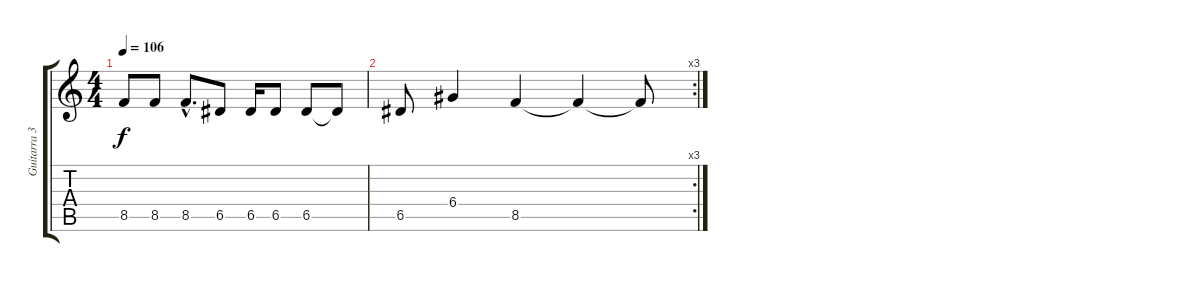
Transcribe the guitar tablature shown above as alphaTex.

\track ("Guitarra 3" "Guitarra 3") {instrument distortionguitar}
\staff {score tabs}
\tuning (E4 B3 G3 D3 A2 E2) {hide}
\ts (4 4)
\tempo 106
\clef g2
\ks c
8.5.8{dy f} 8.5.8 8.5{hac}.8{d} 6.5.8 6.5.16 6.5.8 6.5.8 6.5{t}.8 |
\rc 3
6.5.8 6.4.4 8.5.4 8.5{t}.4 8.5{t}.8
